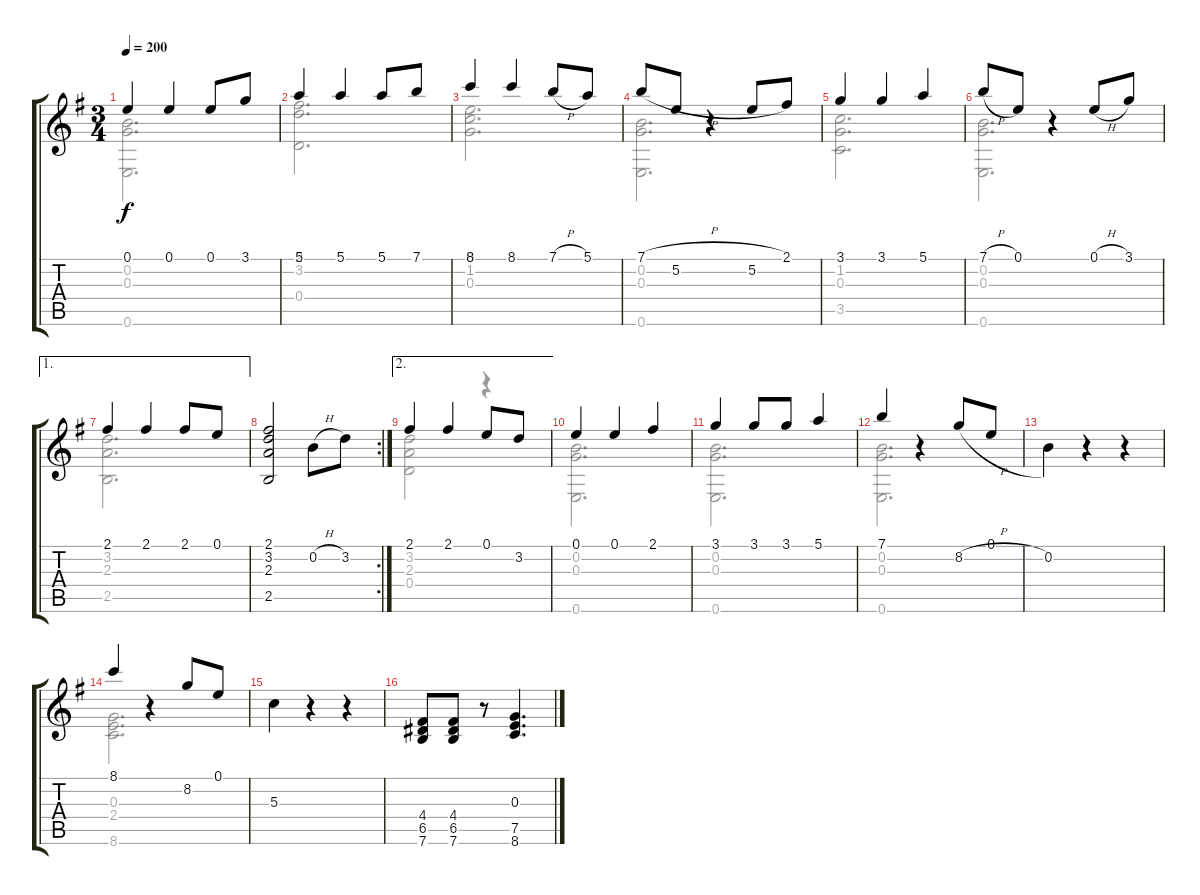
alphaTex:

\track "" {instrument acousticguitarnylon}
\staff {score tabs}
\tuning (E4 B3 G3 D3 A2 E2) {hide}
\voice
\ts (3 4)
\tempo 200
\clef g2
\ks g
0.1.4{dy f} 0.1.4 0.1.8 3.1.8 |
5.1.4 5.1.4 5.1.8 7.1.8 |
8.1.4 8.1.4 7.1{h}.8 5.1.8 |
7.1{h}.8 5.2.8 r.4 5.2.8 2.1.8 |
3.1.4 3.1.4 5.1.4 |
7.1{h}.8 0.1.8 r.4 0.1{h}.8 3.1.8 |
\ae 1
2.1.4 2.1.4 2.1.8 0.1.8 |
\rc 2
(2.1 3.2 2.3 2.5).2 0.2{h}.8 3.2.8 |
\ae 2
2.1.4 2.1.4 0.1.8 3.2.8 |
0.1.4 0.1.4 2.1.4 |
3.1.4 3.1.8 3.1.8 5.1.4 |
7.1.4 r.4 8.2{h}.8 0.1.8 |
0.2.4 r.4 r.4 |
8.1.4 r.4 8.2.8 0.1.8 |
5.3.4 r.4 r.4 |
(4.4 6.5 7.6).8 (4.4 6.5 7.6).8 r.8 (0.3 7.5 8.6).4{d}
\voice
\clef g2
\ottava regular
\simile none
\ks g
(0.2 0.3 0.6).2{d dy f} |
(2.1 3.2 0.4).2{d} |
(0.1 1.2 0.3).2{d} |
(0.2 0.3 0.6).2{d} |
(1.2 0.3 3.5).2{d} |
(0.2 0.3 0.6).2{d} |
(3.2 2.3 2.5).2{d} |
|
(3.2 2.3 0.4).2 r.4 |
(0.2 0.3 0.6).2{d} |
(0.2 0.3 0.6).2{d} |
(0.2 0.3 0.6).2{d} |
|
(0.3 2.4 8.6).2{d} |
|
